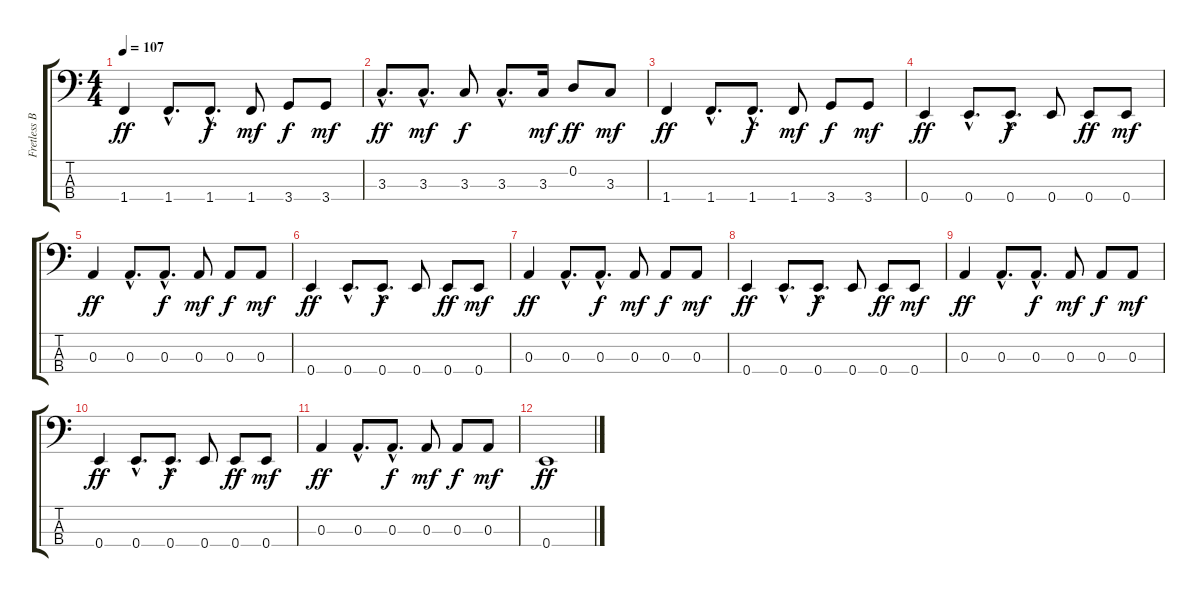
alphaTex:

\track ("Fretless Bass" "Fretless B") {instrument fretlessbass}
\staff {score tabs}
\tuning (G2 D2 A1 E1) {hide}
\ts (4 4)
\tempo 107
\clef f4
\ks c
1.4.4{dy ff} 1.4{hac}.8{d} 1.4{hac}.8{d dy f} 1.4.8{dy mf} 3.4.8{dy f} 3.4.8{dy mf} |
3.3{hac}.8{d dy ff} 3.3{hac}.8{d dy mf} 3.3.8{dy f} 3.3{hac}.8{d} 3.3.16{dy mf} 0.2.8{dy ff} 3.3.8{dy mf} |
1.4.4{dy ff} 1.4{hac}.8{d} 1.4{hac}.8{d dy f} 1.4.8{dy mf} 3.4.8{dy f} 3.4.8{dy mf} |
0.4.4{dy ff} 0.4{hac}.8{d} 0.4{hac}.8{d dy f} 0.4.8 0.4.8{dy ff} 0.4.8{dy mf} |
0.3.4{dy ff} 0.3{hac}.8{d} 0.3{hac}.8{d dy f} 0.3.8{dy mf} 0.3.8{dy f} 0.3.8{dy mf} |
0.4.4{dy ff} 0.4{hac}.8{d} 0.4{hac}.8{d dy f} 0.4.8 0.4.8{dy ff} 0.4.8{dy mf} |
0.3.4{dy ff} 0.3{hac}.8{d} 0.3{hac}.8{d dy f} 0.3.8{dy mf} 0.3.8{dy f} 0.3.8{dy mf} |
0.4.4{dy ff} 0.4{hac}.8{d} 0.4{hac}.8{d dy f} 0.4.8 0.4.8{dy ff} 0.4.8{dy mf} |
0.3.4{dy ff} 0.3{hac}.8{d} 0.3{hac}.8{d dy f} 0.3.8{dy mf} 0.3.8{dy f} 0.3.8{dy mf} |
0.4.4{dy ff} 0.4{hac}.8{d} 0.4{hac}.8{d dy f} 0.4.8 0.4.8{dy ff} 0.4.8{dy mf} |
0.3.4{dy ff} 0.3{hac}.8{d} 0.3{hac}.8{d dy f} 0.3.8{dy mf} 0.3.8{dy f} 0.3.8{dy mf} |
0.4.1{dy ff}
